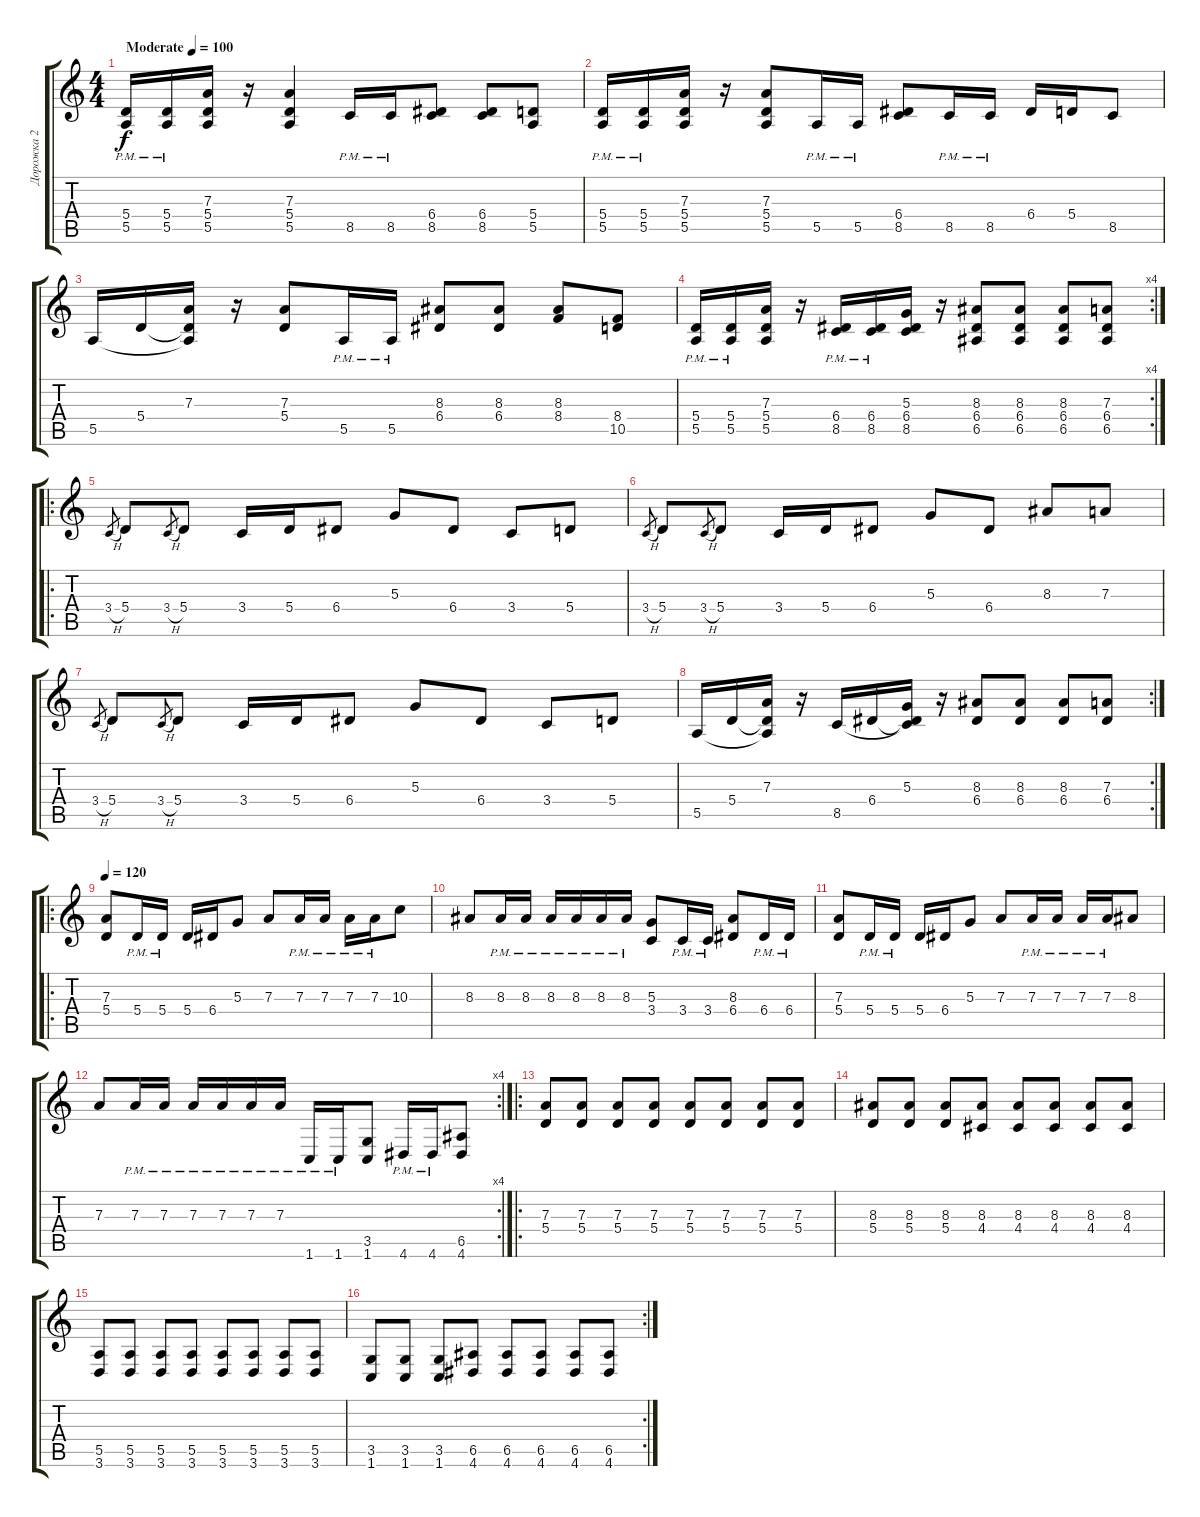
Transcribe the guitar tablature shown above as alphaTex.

\track ("Дорожка 2" "Дорожка 2") {instrument overdrivenguitar}
\staff {score tabs}
\tuning (B3 Gb3 D3 A2 E2 B1) {hide}
\ts (4 4)
\tempo (100 "Moderate")
\clef g2
\ks c
(5.4{pm} 5.5{pm}).16{dy f instrument overdrivenguitar} (5.4{pm} 5.5{pm}).16 (7.3 5.4 5.5).16 r.16 (7.3 5.4 5.5).4 8.5{pm}.16 8.5{pm}.16 (6.4 8.5).8 (6.4 8.5).8 (5.4 5.5).8 |
(5.4{pm} 5.5{pm}).16 (5.4{pm} 5.5{pm}).16 (7.3 5.4 5.5).16 r.16 (7.3 5.4 5.5).8 5.5{pm}.16 5.5{pm}.16 (6.4 8.5).8 8.5{pm}.16 8.5{pm}.16 6.4.16 5.4.16 8.5.8 |
5.5.16 5.4.16 (7.3 5.4{t} 5.5{t}).16 r.16 (7.3 5.4).8 5.5{pm}.16 5.5{pm}.16 (8.3 6.4).8 (8.3 6.4).8 (8.3 8.4).8 (8.4 10.5).8 |
\rc 4
(5.4{pm} 5.5{pm}).16 (5.4{pm} 5.5{pm}).16 (7.3 5.4 5.5).16 r.16 (6.4{pm} 8.5{pm}).16 (6.4{pm} 8.5{pm}).16 (5.3 6.4 8.5).16 r.16 (8.3 6.4 6.5).8 (8.3 6.4 6.5).8 (8.3 6.4 6.5).8 (7.3 6.4 6.5).8 |
\ro
3.4{h}.8{gr} 5.4.8 3.4{h}.8{gr} 5.4.8 3.4.16 5.4.16 6.4.8 5.3.8 6.4.8 3.4.8 5.4.8 |
3.4{h}.8{gr} 5.4.8 3.4{h}.8{gr} 5.4.8 3.4.16 5.4.16 6.4.8 5.3.8 6.4.8 8.3.8 7.3.8 |
3.4{h}.8{gr} 5.4.8 3.4{h}.8{gr} 5.4.8 3.4.16 5.4.16 6.4.8 5.3.8 6.4.8 3.4.8 5.4.8 |
\rc 2
5.5.16 5.4.16 (7.3 5.4{t} 5.5{t}).16 r.16 8.5.16 6.4.16 (5.3 6.4{t} 8.5{t}).16 r.16 (8.3 6.4).8 (8.3 6.4).8 (8.3 6.4).8 (7.3 6.4).8 |
\ro
\tempo 120
(7.3 5.4).8 5.4{pm}.16 5.4{pm}.16 5.4.16 6.4.16 5.3.8 7.3.8 7.3{pm}.16 7.3{pm}.16 7.3{pm}.16 7.3{pm}.16 10.3.8 |
8.3.8 8.3{pm}.16 8.3{pm}.16 8.3{pm}.16 8.3{pm}.16 8.3{pm}.16 8.3{pm}.16 (5.3 3.4).8 3.4{pm}.16 3.4{pm}.16 (8.3 6.4).8 6.4{pm}.16 6.4{pm}.16 |
(7.3 5.4).8 5.4{pm}.16 5.4{pm}.16 5.4.16 6.4.16 5.3.8 7.3.8 7.3{pm}.16 7.3{pm}.16 7.3{pm}.16 7.3{pm}.16 8.3.8 |
\rc 4
7.3.8 7.3{pm}.16 7.3{pm}.16 7.3{pm}.16 7.3{pm}.16 7.3{pm}.16 7.3{pm}.16 1.6{pm}.16 1.6{pm}.16 (3.5 1.6).8 4.6{pm}.16 4.6{pm}.16 (6.5 4.6).8 |
\ro
(7.3 5.4).8 (7.3 5.4).8 (7.3 5.4).8 (7.3 5.4).8 (7.3 5.4).8 (7.3 5.4).8 (7.3 5.4).8 (7.3 5.4).8 |
(8.3 5.4).8 (8.3 5.4).8 (8.3 5.4).8 (8.3 4.4).8 (8.3 4.4).8 (8.3 4.4).8 (8.3 4.4).8 (8.3 4.4).8 |
(5.5 3.6).8 (5.5 3.6).8 (5.5 3.6).8 (5.5 3.6).8 (5.5 3.6).8 (5.5 3.6).8 (5.5 3.6).8 (5.5 3.6).8 |
\rc 2
(3.5 1.6).8 (3.5 1.6).8 (3.5 1.6).8 (6.5 4.6).8 (6.5 4.6).8 (6.5 4.6).8 (6.5 4.6).8 (6.5 4.6).8
